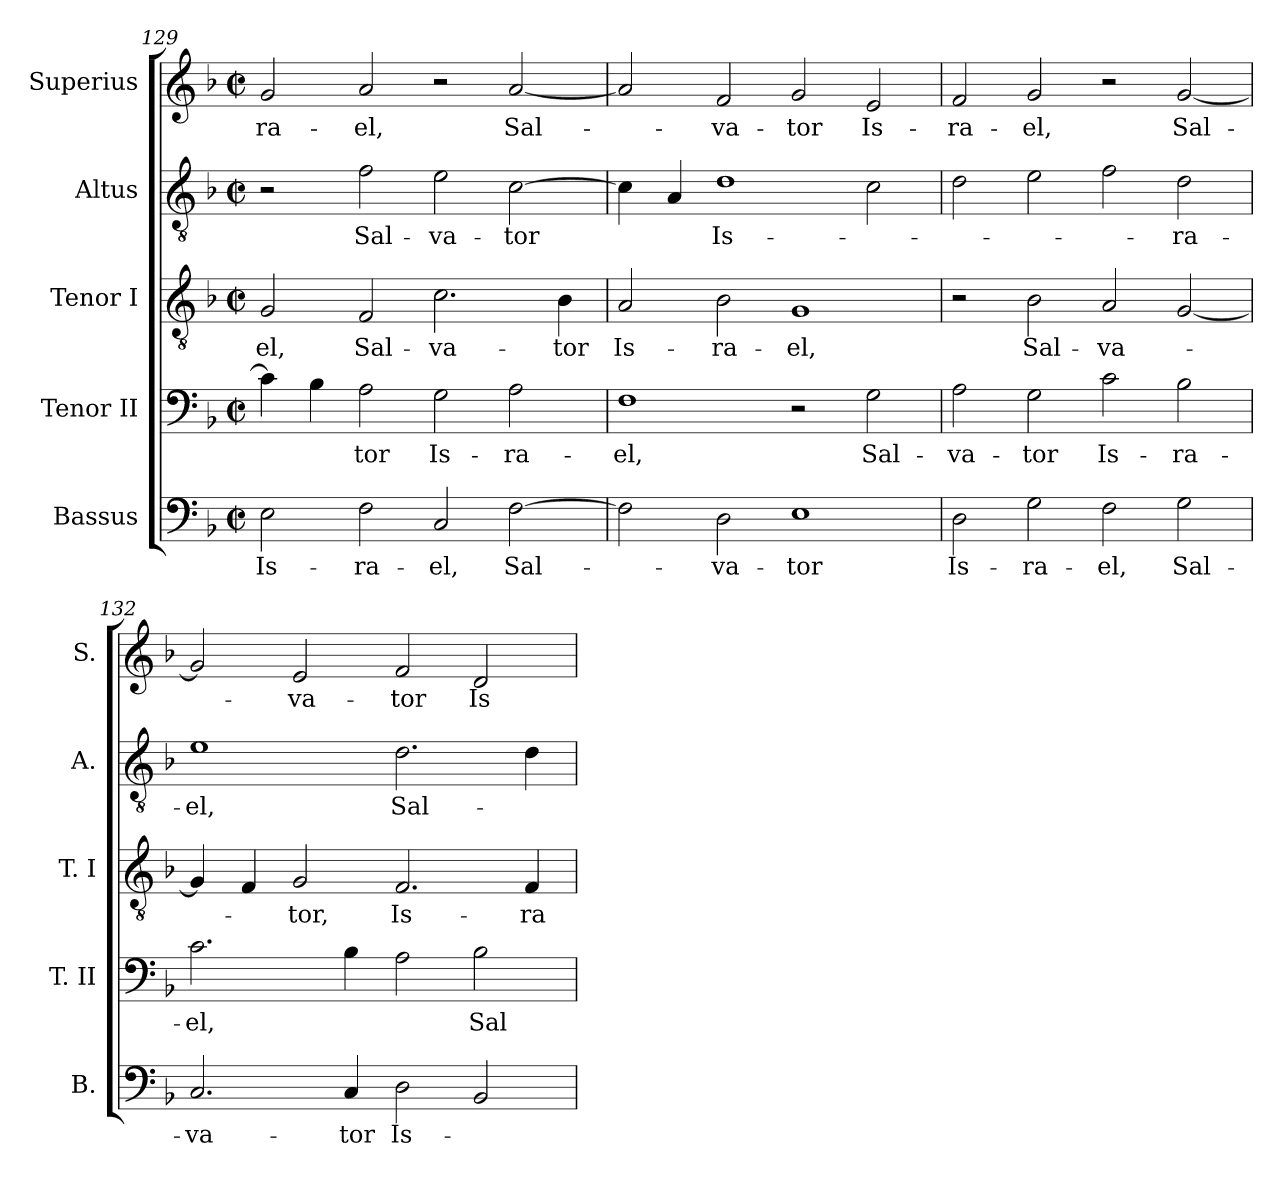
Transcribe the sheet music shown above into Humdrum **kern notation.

**kern	**text	**kern	**text	**kern	**text	**kern	**text	**kern	**text
*part5	*part5	*part4	*part4	*part3	*part3	*part2	*part2	*part1	*part1
*staff5	*staff5	*staff4	*staff4	*staff3	*staff3	*staff2	*staff2	*staff1	*staff1
*I"Bassus	*	*I"Tenor II	*	*I"Tenor I	*	*I"Altus	*	*I"Superius	*
*I'B.	*	*I'T. II	*	*I'T. I	*	*I'A.	*	*I'S.	*
*clefF4	*	*clefF4	*	*clefGv2	*	*clefGv2	*	*clefG2	*
*	*	*	*	*ITrd7c12	*	*ITrd7c12	*	*	*
*k[b-]	*	*k[b-]	*	*k[b-]	*	*k[b-]	*	*k[b-]	*
*F:	*	*F:	*	*F:	*	*F:	*	*F:	*
*M2/2	*	*M2/2	*	*M2/2	*	*M2/2	*	*M2/2	*
*met(c|)	*	*met(c|)	*	*met(c|)	*	*met(c|)	*	*met(c|)	*
=129	=129	=129	=129	=129	=129	=129	=129	=129	=129
!	!LO:LY:b:color=#000000	!	!	!	!	!	!	!	!
!	!	!	!	!	!LO:LY:b:color=#000000	!	!	!	!
!	!	!	!	!	!	!	!	!	!LO:LY:b:color=#000000
2Ei\	Is-	4ci\]	.	2GGi/	-el,	2r	.	2gi/	-ra-
.	.	4B-i\	.	.	.	.	.	.	.
!	!LO:LY:b:color=#000000	!	!	!	!	!	!	!	!
!	!	!	!LO:LY:b:color=#000000	!	!	!	!	!	!
!	!	!	!	!	!LO:LY:b:color=#000000	!	!	!	!
!	!	!	!	!	!	!	!LO:LY:b:color=#000000	!	!
!	!	!	!	!	!	!	!	!	!LO:LY:b:color=#000000
2Fi\	-ra-	2Ai\	-tor	2FFi/	Sal-	2Fi\	Sal-	2ai/	-el,
!	!LO:LY:b:color=#000000	!	!	!	!	!	!	!	!
!	!	!	!LO:LY:b:color=#000000	!	!	!	!	!	!
!	!	!	!	!	!LO:LY:b:color=#000000	!	!	!	!
!	!	!	!	!	!	!	!LO:LY:b:color=#000000	!	!
2Ci/	-el,	2Gi\	Is-	2.Ci\	-va-	2Ei\	-va-	2r	.
!	!LO:LY:b:color=#000000	!	!	!	!	!	!	!	!
!	!	!	!LO:LY:b:color=#000000	!	!	!	!	!	!
!	!	!	!	!	!	!	!LO:LY:b:color=#000000	!	!
!	!	!	!	!	!	!	!	!	!LO:LY:b:color=#000000
[>2Fi\	Sal-	2Ai\	-ra-	.	.	[>2Ci\	-tor	[<2ai/	Sal-
!	!	!	!	!	!LO:LY:b:color=#000000	!	!	!	!
.	.	.	.	4BB-i\	-tor	.	.	.	.
=130	=130	=130	=130	=130	=130	=130	=130	=130	=130
!	!	!	!LO:LY:b:color=#000000	!	!	!	!	!	!
!	!	!	!	!	!LO:LY:b:color=#000000	!	!	!	!
2Fi\]	.	1Fi	-el,	2AAi/	Is-	4Ci\]	.	2ai/]	.
.	.	.	.	.	.	4AAi/	.	.	.
!	!LO:LY:b:color=#000000	!	!	!	!	!	!	!	!
!	!	!	!	!	!LO:LY:b:color=#000000	!	!	!	!
!	!	!	!	!	!	!	!LO:LY:b:color=#000000	!	!
!	!	!	!	!	!	!	!	!	!LO:LY:b:color=#000000
2Di\	-va-	.	.	2BB-i\	-ra-	1Di	Is-	2fi/	-va-
!	!LO:LY:b:color=#000000	!	!	!	!	!	!	!	!
!	!	!	!	!	!LO:LY:b:color=#000000	!	!	!	!
!	!	!	!	!	!	!	!	!	!LO:LY:b:color=#000000
1Ei	-tor	2r	.	1GGi	-el,	.	.	2gi/	-tor
!	!	!	!LO:LY:b:color=#000000	!	!	!	!	!	!
!	!	!	!	!	!	!	!	!	!LO:LY:b:color=#000000
.	.	2Gi\	Sal-	.	.	2Ci\	.	2ei/	Is-
=131	=131	=131	=131	=131	=131	=131	=131	=131	=131
!	!LO:LY:b:color=#000000	!	!	!	!	!	!	!	!
!	!	!	!LO:LY:b:color=#000000	!	!	!	!	!	!
!	!	!	!	!	!	!	!	!	!LO:LY:b:color=#000000
2Di\	Is-	2Ai\	-va-	2r	.	2Di\	.	2fi/	-ra-
!	!LO:LY:b:color=#000000	!	!	!	!	!	!	!	!
!	!	!	!LO:LY:b:color=#000000	!	!	!	!	!	!
!	!	!	!	!	!LO:LY:b:color=#000000	!	!	!	!
!	!	!	!	!	!	!	!	!	!LO:LY:b:color=#000000
2Gi\	-ra-	2Gi\	-tor	2BB-i\	Sal-	2Ei\	.	2gi/	-el,
!	!LO:LY:b:color=#000000	!	!	!	!	!	!	!	!
!	!	!	!LO:LY:b:color=#000000	!	!	!	!	!	!
!	!	!	!	!	!LO:LY:b:color=#000000	!	!	!	!
2Fi\	-el,	2ci\	Is-	2AAi/	-va-	2Fi\	.	2r	.
!	!LO:LY:b:color=#000000	!	!	!	!	!	!	!	!
!	!	!	!LO:LY:b:color=#000000	!	!	!	!	!	!
!	!	!	!	!	!	!	!LO:LY:b:color=#000000	!	!
!	!	!	!	!	!	!	!	!	!LO:LY:b:color=#000000
2Gi\	Sal-	2B-i\	-ra-	[<2GGi/	.	2Di\	-ra-	[<2gi/	Sal-
=132	=132	=132	=132	=132	=132	=132	=132	=132	=132
!	!LO:LY:b:color=#000000	!	!	!	!	!	!	!	!
!	!	!	!LO:LY:b:color=#000000	!	!	!	!	!	!
!	!	!	!	!	!	!	!LO:LY:b:color=#000000	!	!
2.Ci/	-va-	2.ci\	-el,	4GGi/]	.	1Ei	-el,	2gi/]	.
.	.	.	.	4FFi/	.	.	.	.	.
!	!	!	!	!	!LO:LY:b:color=#000000	!	!	!	!
!	!	!	!	!	!	!	!	!	!LO:LY:b:color=#000000
.	.	.	.	2GGi/	-tor,	.	.	2ei/	-va-
!	!LO:LY:b:color=#000000	!	!	!	!	!	!	!	!
4Ci/	-tor	4B-i\	.	.	.	.	.	.	.
!	!LO:LY:b:color=#000000	!	!	!	!	!	!	!	!
!	!	!	!	!	!LO:LY:b:color=#000000	!	!	!	!
!	!	!	!	!	!	!	!LO:LY:b:color=#000000	!	!
!	!	!	!	!	!	!	!	!	!LO:LY:b:color=#000000
2Di\	Is-	2Ai\	.	2.FFi/	Is-	2.Di\	Sal-	2fi/	-tor
!	!	!	!LO:LY:b:color=#000000	!	!	!	!	!	!
!	!	!	!	!	!	!	!	!	!LO:LY:b:color=#000000
2BB-i/	.	2B-i\	Sal-	.	.	.	.	2di/	Is-
!	!	!	!	!	!LO:LY:b:color=#000000	!	!	!	!
.	.	.	.	4FFi/	-ra-	4Di\	.	.	.
=	=	=	=	=	=	=	=	=	=
*-	*-	*-	*-	*-	*-	*-	*-	*-	*-
